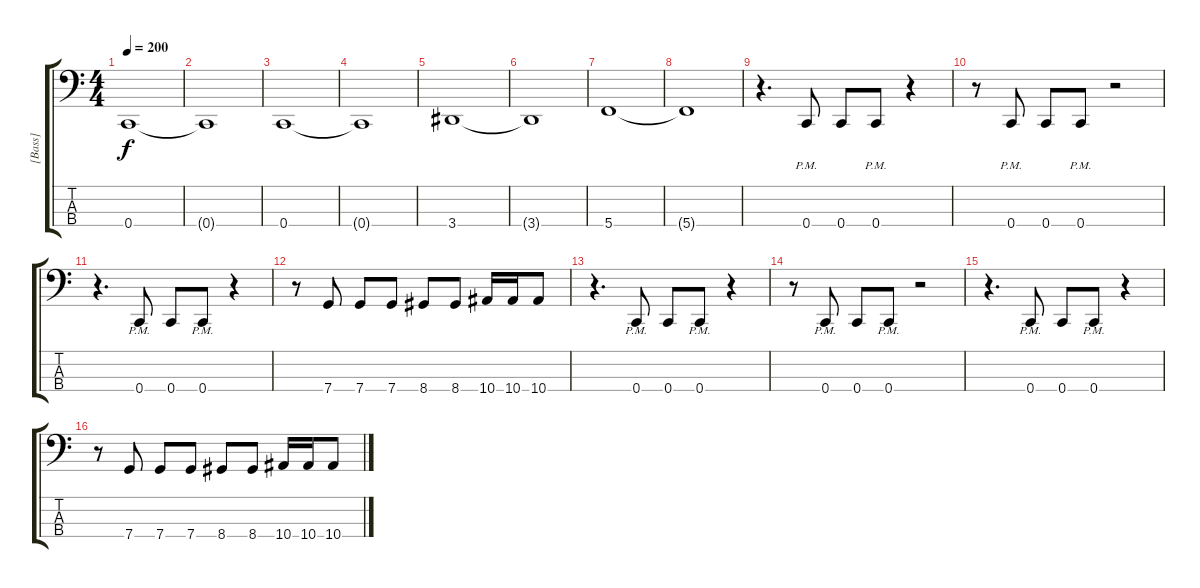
\track ("[Bass]" "[Bass]") {instrument electricbasspick}
\staff {score tabs}
\tuning (F2 C2 G1 C1) {hide}
\ts (4 4)
\tempo 200
\clef f4
\ks c
0.4.1{dy f} |
0.4{t}.1 |
0.4.1 |
0.4{t}.1 |
3.4.1 |
3.4{t}.1 |
5.4.1 |
5.4{t}.1 |
r.4{d} 0.4{pm}.8 0.4.8 0.4{pm}.8 r.4 |
r.8 0.4{pm}.8 0.4.8 0.4{pm}.8 r.2 |
r.4{d} 0.4{pm}.8 0.4.8 0.4{pm}.8 r.4 |
r.8 7.4.8 7.4.8 7.4.8 8.4.8 8.4.8 10.4.16 10.4.16 10.4.8 |
r.4{d} 0.4{pm}.8 0.4.8 0.4{pm}.8 r.4 |
r.8 0.4{pm}.8 0.4.8 0.4{pm}.8 r.2 |
r.4{d} 0.4{pm}.8 0.4.8 0.4{pm}.8 r.4 |
r.8 7.4.8 7.4.8 7.4.8 8.4.8 8.4.8 10.4.16 10.4.16 10.4.8
